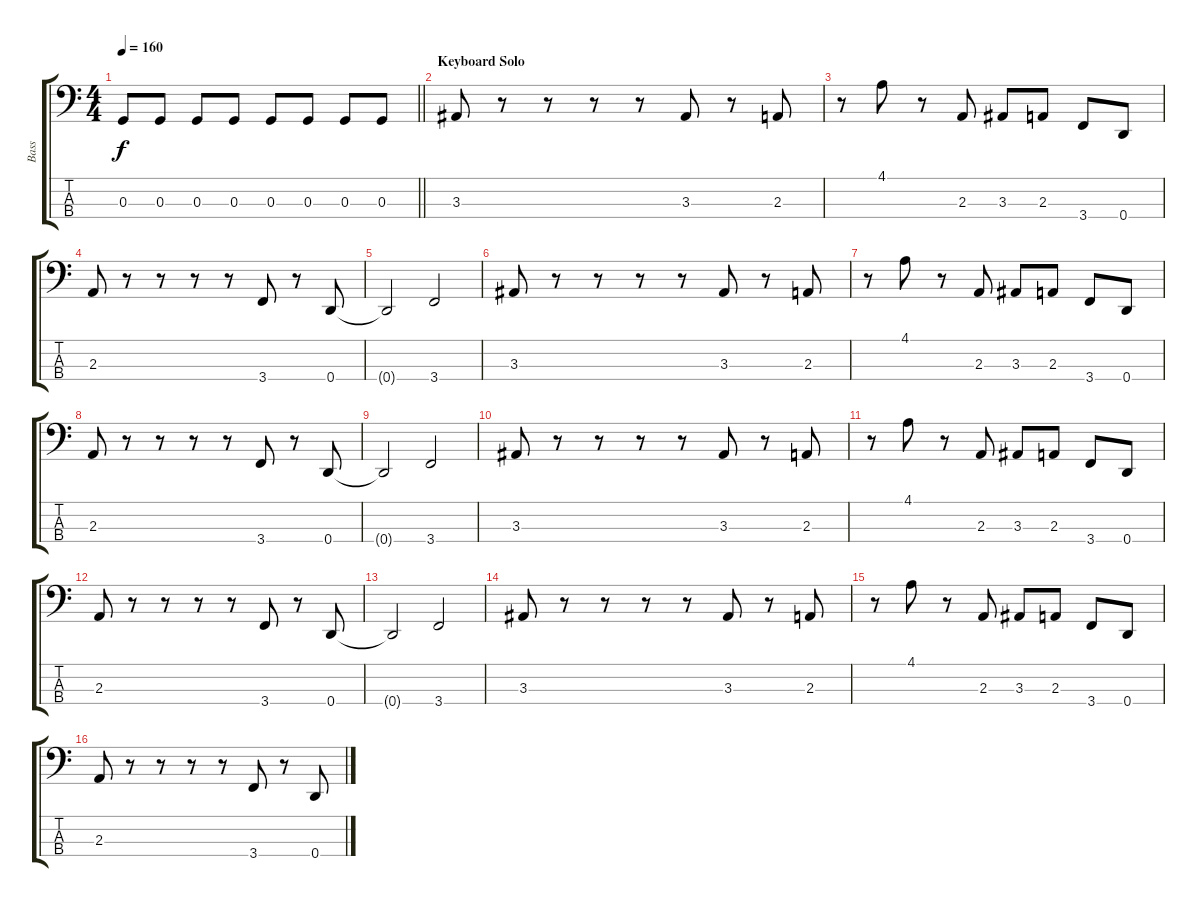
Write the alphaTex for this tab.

\track ("Bass" "Bass") {instrument electricbassfinger}
\staff {score tabs}
\tuning (F2 C2 G1 D1) {hide}
\ts (4 4)
\tempo 160
\clef f4
\barLineRight lightlight
\ks c
0.3.8{dy f} 0.3.8 0.3.8 0.3.8 0.3.8 0.3.8 0.3.8 0.3.8 |
\section ("" "Keyboard Solo")
3.3.8 r.8 r.8 r.8 r.8 3.3.8 r.8 2.3.8 |
r.8 4.1.8 r.8 2.3.8 3.3.8 2.3.8 3.4.8 0.4.8 |
2.3.8 r.8 r.8 r.8 r.8 3.4.8 r.8 0.4.8 |
0.4{t}.2 3.4.2 |
3.3.8 r.8 r.8 r.8 r.8 3.3.8 r.8 2.3.8 |
r.8 4.1.8 r.8 2.3.8 3.3.8 2.3.8 3.4.8 0.4.8 |
2.3.8 r.8 r.8 r.8 r.8 3.4.8 r.8 0.4.8 |
0.4{t}.2 3.4.2 |
3.3.8 r.8 r.8 r.8 r.8 3.3.8 r.8 2.3.8 |
r.8 4.1.8 r.8 2.3.8 3.3.8 2.3.8 3.4.8 0.4.8 |
2.3.8 r.8 r.8 r.8 r.8 3.4.8 r.8 0.4.8 |
0.4{t}.2 3.4.2 |
3.3.8 r.8 r.8 r.8 r.8 3.3.8 r.8 2.3.8 |
r.8 4.1.8 r.8 2.3.8 3.3.8 2.3.8 3.4.8 0.4.8 |
2.3.8 r.8 r.8 r.8 r.8 3.4.8 r.8 0.4.8
